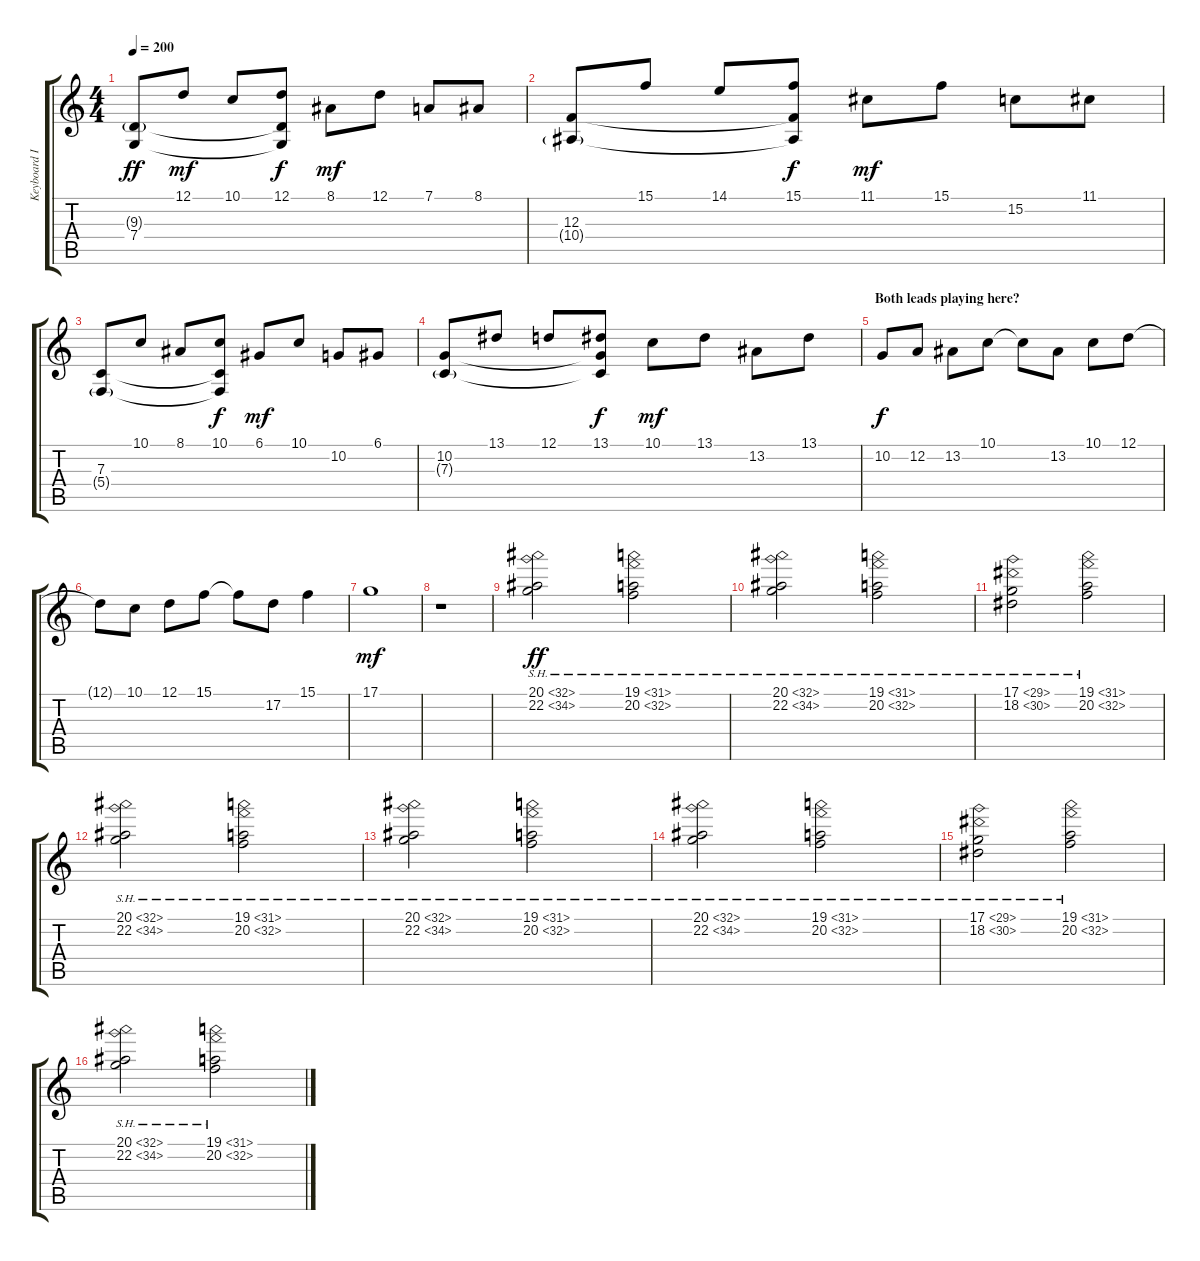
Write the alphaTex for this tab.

\track ("Keyboard I" "Keyboard I") {instrument pad1newage}
\staff {score tabs}
\tuning (D4 A3 F3 C3 G2 D2) {hide}
\ts (4 4)
\tempo 200
\clef g2
\ks c
(9.3{g} 7.4).8{dy ff} 12.1.8{dy mf} 10.1.8 (12.1 9.3{t} 7.4{t}).8{dy f} 8.1.8{dy mf} 12.1.8 7.1.8 8.1.8 |
(12.3 10.4{g}).8 15.1.8 14.1.8 (15.1 12.3{t} 10.4{t}).8{dy f} 11.1.8{dy mf} 15.1.8 15.2.8 11.1.8 |
(7.3 5.4{g}).8 10.1.8 8.1.8 (10.1 7.3{t} 5.4{t}).8{dy f} 6.1.8{dy mf} 10.1.8 10.2.8 6.1.8 |
(10.2 7.3{g}).8 13.1.8 12.1.8 (13.1 10.2{t} 7.3{t}).8{dy f} 10.1.8{dy mf} 13.1.8 13.2.8 13.1.8 |
\section ("" "Both leads playing here?")
10.2.8{dy f} 12.2.8 13.2.8 10.1.8 10.1{t}.8 13.2.8 10.1.8 12.1.8 |
12.1{t}.8 10.1.8 12.1.8 15.1.8 15.1{t}.8 17.2.8 15.1.4 |
17.1.1{dy mf} |
r.1 |
(20.1{sh 12} 22.2{sh 12}).2{dy ff} (19.1{sh 12} 20.2{sh 12}).2 |
(20.1{sh 12} 22.2{sh 12}).2 (19.1{sh 12} 20.2{sh 12}).2 |
(17.1{sh 12} 18.2{sh 12}).2 (19.1{sh 12} 20.2{sh 12}).2 |
(20.1{sh 12} 22.2{sh 12}).2 (19.1{sh 12} 20.2{sh 12}).2 |
(20.1{sh 12} 22.2{sh 12}).2 (19.1{sh 12} 20.2{sh 12}).2 |
(20.1{sh 12} 22.2{sh 12}).2 (19.1{sh 12} 20.2{sh 12}).2 |
(17.1{sh 12} 18.2{sh 12}).2 (19.1{sh 12} 20.2{sh 12}).2 |
(20.1{sh 12} 22.2{sh 12}).2 (19.1{sh 12} 20.2{sh 12}).2
